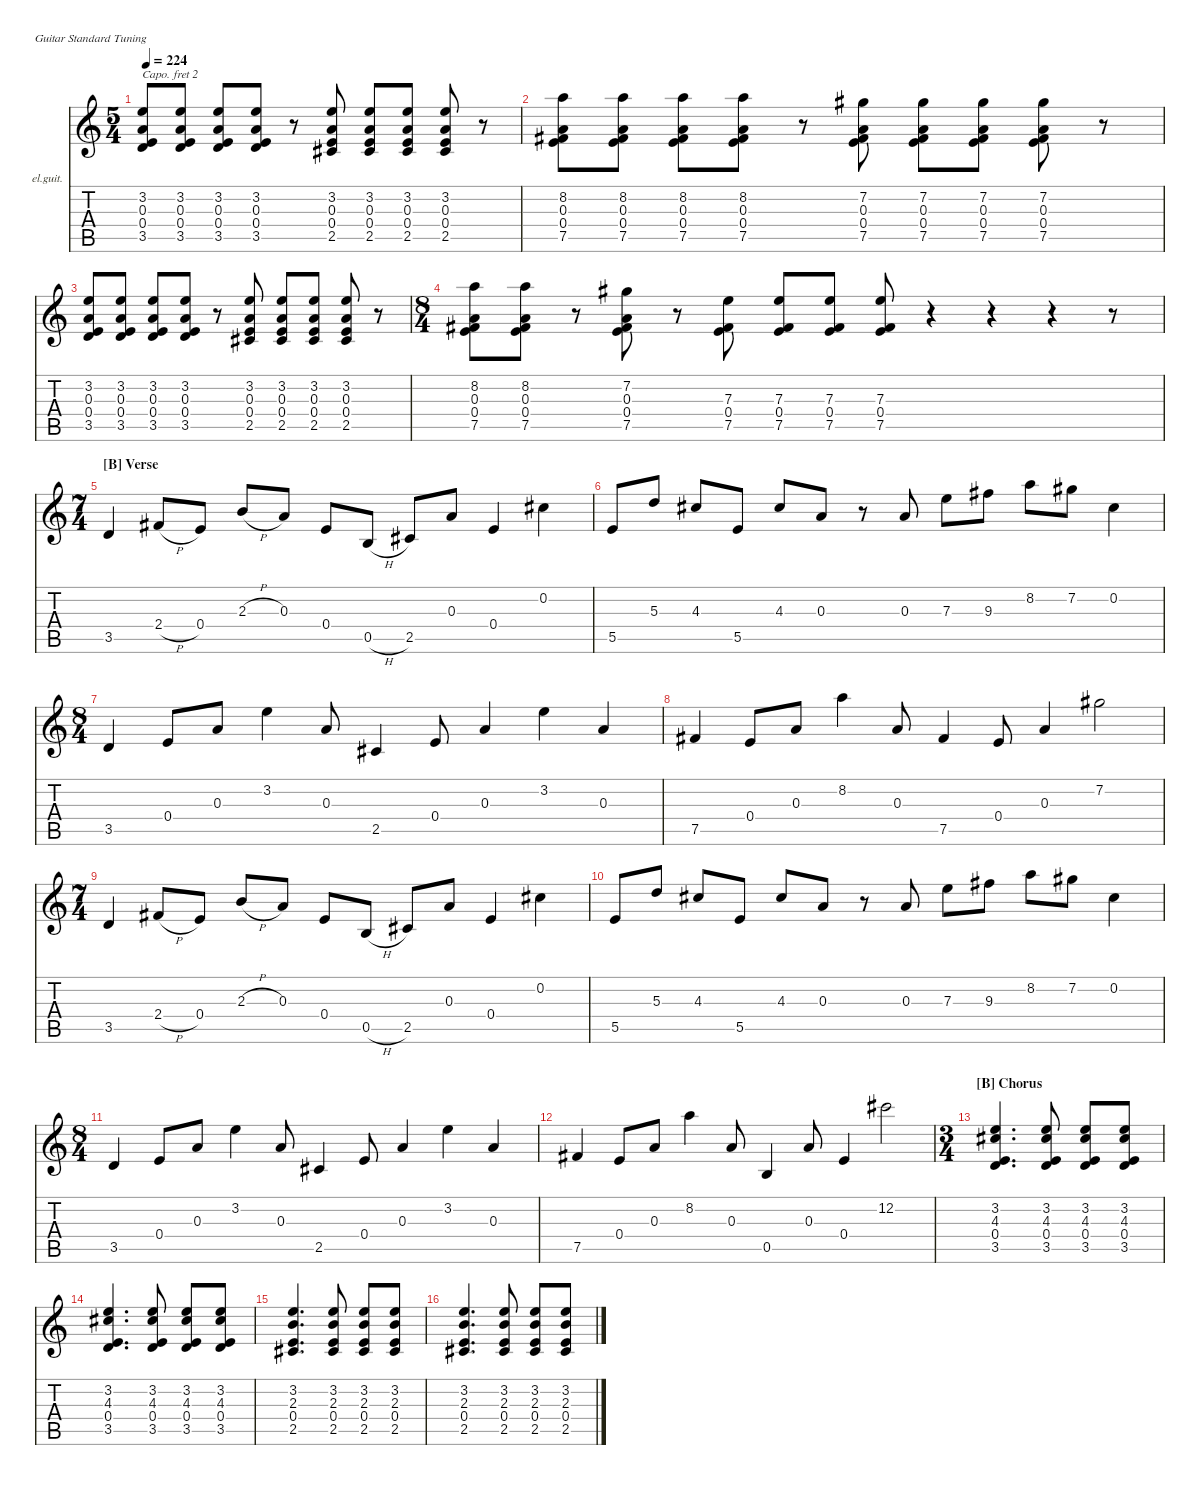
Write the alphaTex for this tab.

\hideDynamics
\bracketExtendMode nobrackets
\firstSystemTrackNameOrientation horizontal
\otherSystemsTrackNameOrientation horizontal
\track ("Main Gt." "el.guit.") {instrument electricguitarclean}
\staff {score tabs}
\capo 2
\tuning (E4 B3 G3 D3 A2 E2)
\ts (5 4)
\tempo 224
\clef g2
\ks aminor
(3.5 0.4 0.3 3.2).8{dy mf beam Up} (3.5 0.4 0.3 3.2).8{beam Up} (3.5 0.4 0.3 3.2).8{beam Up} (3.5 0.4 0.3 3.2).8{beam Up} r.8{beam Up} (2.5{acc #} 0.4 0.3 3.2).8{beam Up} (2.5{acc #} 0.4 0.3 3.2).8{beam Up} (2.5{acc #} 0.4 0.3 3.2).8{beam Up} (2.5{acc #} 0.4 0.3 3.2).8{beam Up} r.8{beam Up} |
(7.5{acc #} 0.4 0.3 8.2).8{beam Down} (7.5{acc #} 0.4 0.3 8.2).8{beam Down} (7.5{acc #} 0.4 0.3 8.2).8{beam Down} (7.5{acc #} 0.4 0.3 8.2).8{beam Down} r.8{beam Down} (7.5{acc #} 0.4 0.3 7.2{acc #}).8{beam Down} (7.5{acc #} 0.4 0.3 7.2{acc #}).8{beam Down} (7.5{acc #} 0.4 0.3 7.2{acc #}).8{beam Down} (7.5{acc #} 0.4 0.3 7.2{acc #}).8{beam Down} r.8{beam Down} |
(3.5 0.4 0.3 3.2).8{beam Up} (3.5 0.4 0.3 3.2).8{beam Up} (3.5 0.4 0.3 3.2).8{beam Up} (3.5 0.4 0.3 3.2).8{beam Up} r.8{beam Up} (2.5{acc #} 0.4 0.3 3.2).8{beam Up} (2.5{acc #} 0.4 0.3 3.2).8{beam Up} (2.5{acc #} 0.4 0.3 3.2).8{beam Up} (2.5{acc #} 0.4 0.3 3.2).8{beam Up} r.8{beam Up} |
\ts (8 4)
(7.5{acc #} 0.4 0.3 8.2).8{beam Down} (7.5{acc #} 0.4 0.3 8.2).8{beam Down} r.8{beam Down} (7.5{acc #} 0.4 0.3 7.2{acc #}).8{beam Down} r.8{beam Down} (7.5{acc #} 0.4 7.3).8{beam Up} (7.5{acc #} 0.4 7.3).8{beam Up} (7.5{acc #} 0.4 7.3).8{beam Up} (7.5{acc #} 0.4 7.3).8{beam Up} r.4{beam Up} r.4{beam Up} r.4{beam Up} r.8{beam Up} |
\ts (7 4)
\section ("B" "Verse")
3.5.4{beam Up} 2.4{h acc #}.8{beam Up} 0.4.8{beam Up} 2.3{h}.8{beam Up} 0.3.8{beam Up} 0.4.8{beam Up} 0.5{h}.8{beam Up} 2.5{acc #}.8{beam Up} 0.3.8{beam Up} 0.4.4{beam Up} 0.2{acc #}.4{beam Down} |
5.5.8{beam Up} 5.3.8{beam Up} 4.3{acc #}.8{beam Up} 5.5.8{beam Up} 4.3{acc #}.8{beam Up} 0.3.8{beam Up} r.8{beam Up} 0.3.8{beam Down} 7.3.8{beam Down} 9.3{acc #}.8{beam Down} 8.2.8{beam Down} 7.2{acc #}.8{beam Down} 0.2{acc #}.4{beam Down} |
\ts (8 4)
3.5.4{beam Up} 0.4.8{beam Up} 0.3.8{beam Up} 3.2.4{beam Down} 0.3.8{beam Up} 2.5{acc #}.4{beam Up} 0.4.8{beam Up} 0.3.4{beam Up} 3.2.4{beam Down} 0.3.4{beam Up} |
7.5{acc #}.4{beam Up} 0.4.8{beam Up} 0.3.8{beam Up} 8.2.4{beam Down} 0.3.8{beam Up} 7.5{acc #}.4{beam Up} 0.4.8{beam Up} 0.3.4{beam Up} 7.2{acc #}.2{beam Down} |
\ts (7 4)
3.5.4{beam Up} 2.4{h acc #}.8{beam Up} 0.4.8{beam Up} 2.3{h}.8{beam Up} 0.3.8{beam Up} 0.4.8{beam Up} 0.5{h}.8{beam Up} 2.5{acc #}.8{beam Up} 0.3.8{beam Up} 0.4.4{beam Up} 0.2{acc #}.4{beam Down} |
5.5.8{beam Up} 5.3.8{beam Up} 4.3{acc #}.8{beam Up} 5.5.8{beam Up} 4.3{acc #}.8{beam Up} 0.3.8{beam Up} r.8{beam Up} 0.3.8{beam Down} 7.3.8{beam Down} 9.3{acc #}.8{beam Down} 8.2.8{beam Down} 7.2{acc #}.8{beam Down} 0.2{acc #}.4{beam Down} |
\ts (8 4)
3.5.4{beam Up} 0.4.8{beam Up} 0.3.8{beam Up} 3.2.4{beam Down} 0.3.8{beam Up} 2.5{acc #}.4{beam Up} 0.4.8{beam Up} 0.3.4{beam Up} 3.2.4{beam Down} 0.3.4{beam Up} |
7.5{acc #}.4{beam Up} 0.4.8{beam Up} 0.3.8{beam Up} 8.2.4{beam Down} 0.3.8{beam Up} 0.5.4{beam Up} 0.3.8{beam Up} 0.4.4{beam Up} 12.2{acc #}.2{beam Down} |
\ts (3 4)
\section ("B" "Chorus")
(3.5 3.2 4.3{acc #} 0.4).4{d beam Up} (3.5 3.2 4.3{acc #} 0.4).8{beam Up} (3.5 3.2 4.3{acc #} 0.4).8{beam Up} (3.5 3.2 4.3{acc #} 0.4).8{beam Up} |
(3.5 3.2 4.3{acc #} 0.4).4{d beam Up} (3.5 3.2 4.3{acc #} 0.4).8{beam Up} (3.5 3.2 4.3{acc #} 0.4).8{beam Up} (3.5 3.2 4.3{acc #} 0.4).8{beam Up} |
(2.5{acc #} 3.2 2.3 0.4).4{d beam Up} (2.5{acc #} 3.2 2.3 0.4).8{beam Up} (2.5{acc #} 3.2 2.3 0.4).8{beam Up} (2.5{acc #} 3.2 2.3 0.4).8{beam Up} |
(2.5{acc #} 3.2 2.3 0.4).4{d beam Up} (2.5{acc #} 3.2 2.3 0.4).8{beam Up} (2.5{acc #} 3.2 2.3 0.4).8{beam Up} (2.5{acc #} 3.2 2.3 0.4).8{beam Up}
